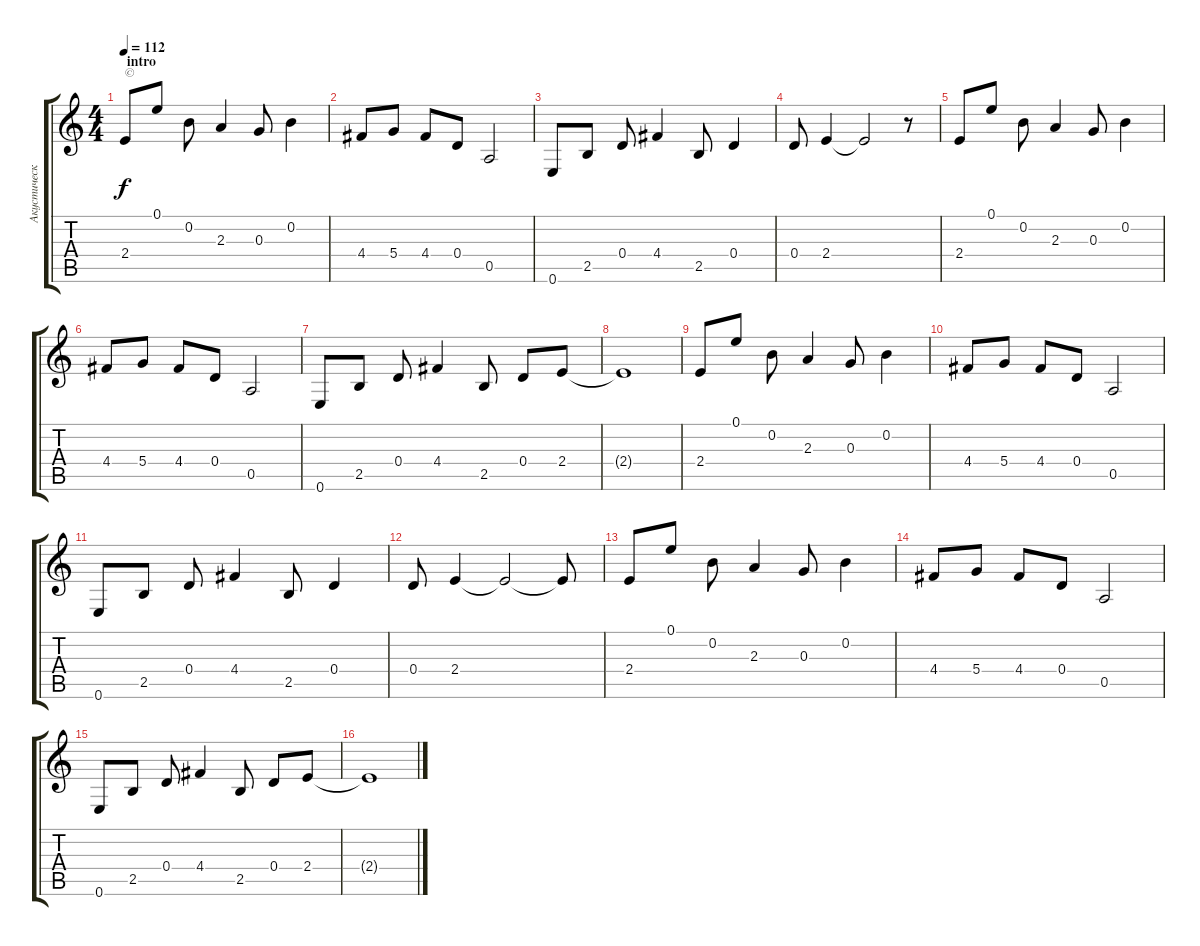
\track ("Акустическая гитара" "Акустическ") {instrument acousticguitarsteel}
\staff {score tabs}
\tuning (E4 B3 G3 D3 A2 E2) {hide}
\ts (4 4)
\section ("" "  intro")
\tempo 112
\clef g2
\ks c
2.4.8{txt "©" dy f instrument acousticguitarsteel} 0.1.8 0.2.8 2.3.4 0.3.8 0.2.4 |
4.4.8 5.4.8 4.4.8 0.4.8 0.5.2 |
0.6.8 2.5.8 0.4.8 4.4.4 2.5.8 0.4.4 |
0.4.8 2.4.4 2.4{t}.2 r.8 |
2.4.8 0.1.8 0.2.8 2.3.4 0.3.8 0.2.4 |
4.4.8 5.4.8 4.4.8 0.4.8 0.5.2 |
0.6.8 2.5.8 0.4.8 4.4.4 2.5.8 0.4.8 2.4.8 |
2.4{t}.1 |
2.4.8 0.1.8 0.2.8 2.3.4 0.3.8 0.2.4 |
4.4.8 5.4.8 4.4.8 0.4.8 0.5.2 |
0.6.8 2.5.8 0.4.8 4.4.4 2.5.8 0.4.4 |
0.4.8 2.4.4 2.4{t}.2 2.4{t}.8 |
2.4.8 0.1.8 0.2.8 2.3.4 0.3.8 0.2.4 |
4.4.8 5.4.8 4.4.8 0.4.8 0.5.2 |
0.6.8 2.5.8 0.4.8 4.4.4 2.5.8 0.4.8 2.4.8 |
2.4{t}.1
